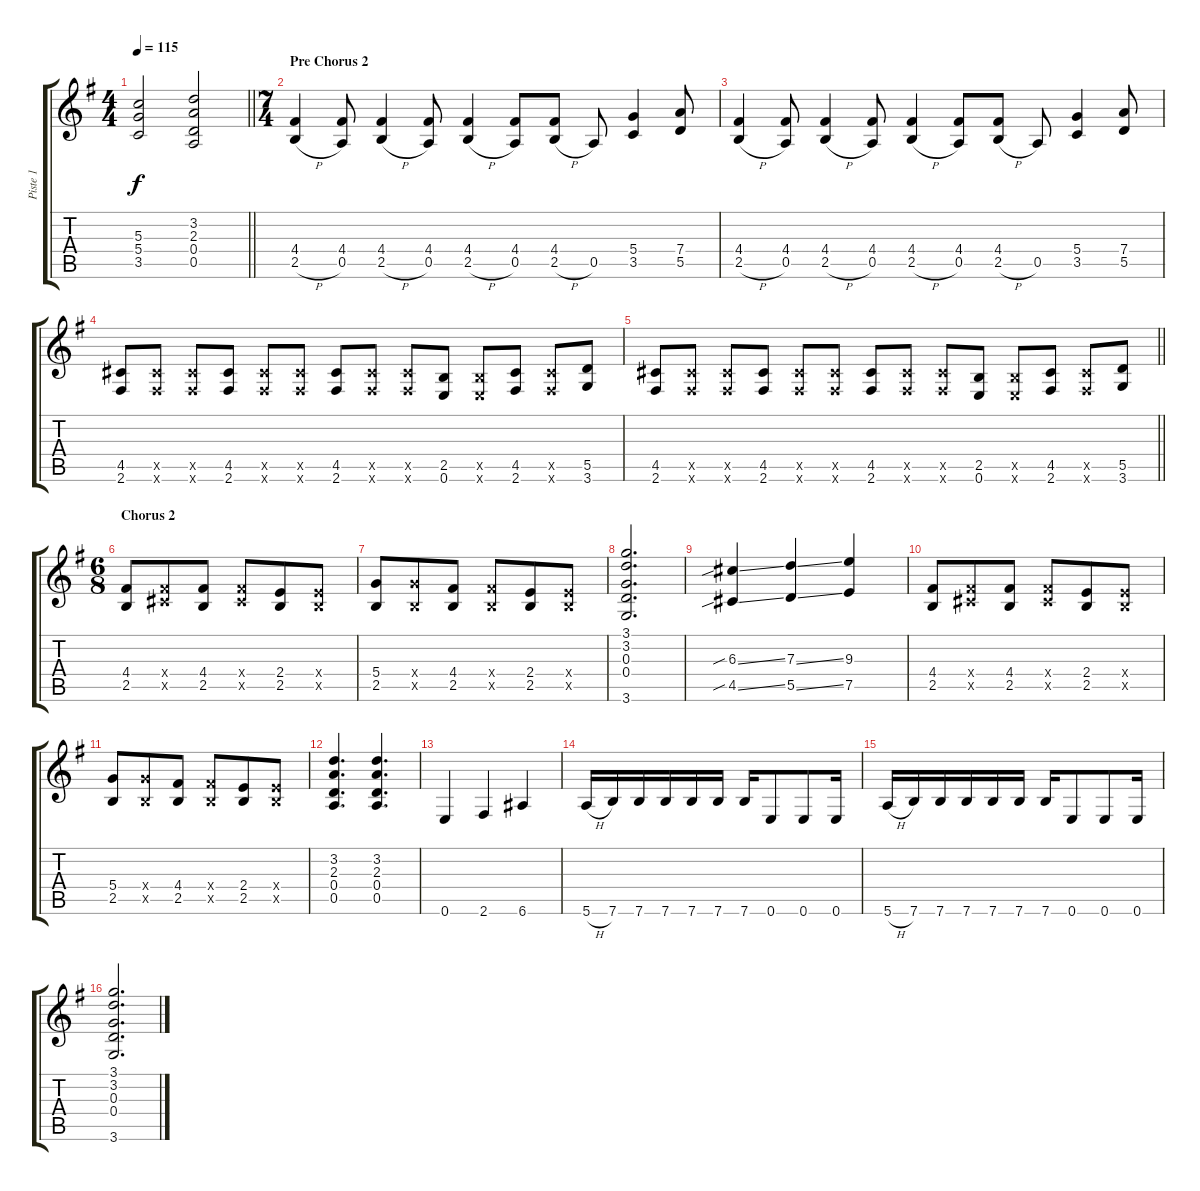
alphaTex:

\track ("Piste 1" "Piste 1") {instrument overdrivenguitar}
\staff {score tabs}
\tuning (E4 B3 G3 D3 A2 E2) {hide}
\ts (4 4)
\tempo 115
\clef g2
\barLineRight lightlight
\ks eminor
(5.3 5.4 3.5).2{dy f} (3.2 2.3 0.4 0.5).2 |
\ts (7 4)
\section ("" "Pre Chorus 2")
(4.4 2.5{h}).4 (4.4 0.5).8 (4.4 2.5{h}).4 (4.4 0.5).8 (4.4 2.5{h}).4 (4.4 0.5).8 (4.4 2.5{h}).8 0.5.8 (5.4 3.5).4 (7.4 5.5).8 |
(4.4 2.5{h}).4 (4.4 0.5).8 (4.4 2.5{h}).4 (4.4 0.5).8 (4.4 2.5{h}).4 (4.4 0.5).8 (4.4 2.5{h}).8 0.5.8 (5.4 3.5).4 (7.4 5.5).8 |
(4.5 2.6).8 (4.5{x} 2.6{x}).8 (4.5{x} 2.6{x}).8 (4.5 2.6).8 (4.5{x} 2.6{x}).8 (4.5{x} 2.6{x}).8 (4.5 2.6).8 (4.5{x} 2.6{x}).8 (4.5{x} 2.6{x}).8 (2.5 0.6).8 (2.5{x} 0.6{x}).8 (4.5 2.6).8 (4.5{x} 2.6{x}).8 (5.5 3.6).8 |
\barLineRight lightlight
(4.5 2.6).8 (4.5{x} 2.6{x}).8 (4.5{x} 2.6{x}).8 (4.5 2.6).8 (4.5{x} 2.6{x}).8 (4.5{x} 2.6{x}).8 (4.5 2.6).8 (4.5{x} 2.6{x}).8 (4.5{x} 2.6{x}).8 (2.5 0.6).8 (2.5{x} 0.6{x}).8 (4.5 2.6).8 (4.5{x} 2.6{x}).8 (5.5 3.6).8 |
\ts (6 8)
\section ("" "Chorus 2")
(4.4 2.5).8 (4.4{x} 4.5{x}).8 (4.4 2.5).8 (4.4{x} 4.5{x}).8 (2.4 2.5).8 (2.4{x} 2.5{x}).8 |
(5.4 2.5).8 (5.4{x} 2.5{x}).8 (4.4 2.5).8 (4.4{x} 2.5{x}).8 (2.4 2.5).8 (2.4{x} 2.5{x}).8 |
(3.1 3.2 0.3 0.4 3.6).2{d} |
(6.3{sib ss} 4.5{sib ss}).4 (7.3{ss} 5.5{ss}).4 (9.3 7.5).4 |
(4.4 2.5).8 (4.4{x} 4.5{x}).8 (4.4 2.5).8 (4.4{x} 4.5{x}).8 (2.4 2.5).8 (2.4{x} 2.5{x}).8 |
(5.4 2.5).8 (5.4{x} 2.5{x}).8 (4.4 2.5).8 (4.4{x} 2.5{x}).8 (2.4 2.5).8 (2.4{x} 2.5{x}).8 |
(3.2 2.3 0.4 0.5).4{d} (3.2 2.3 0.4 0.5).4{d} |
0.6.4 2.6.4 6.6.4 |
5.6{h}.16 7.6.16 7.6.16 7.6.16 7.6.16 7.6.16 7.6.16 0.6.8 0.6.8 0.6.16 |
5.6{h}.16 7.6.16 7.6.16 7.6.16 7.6.16 7.6.16 7.6.16 0.6.8 0.6.8 0.6.16 |
(3.1 3.2 0.3 0.4 3.6).2{d}
